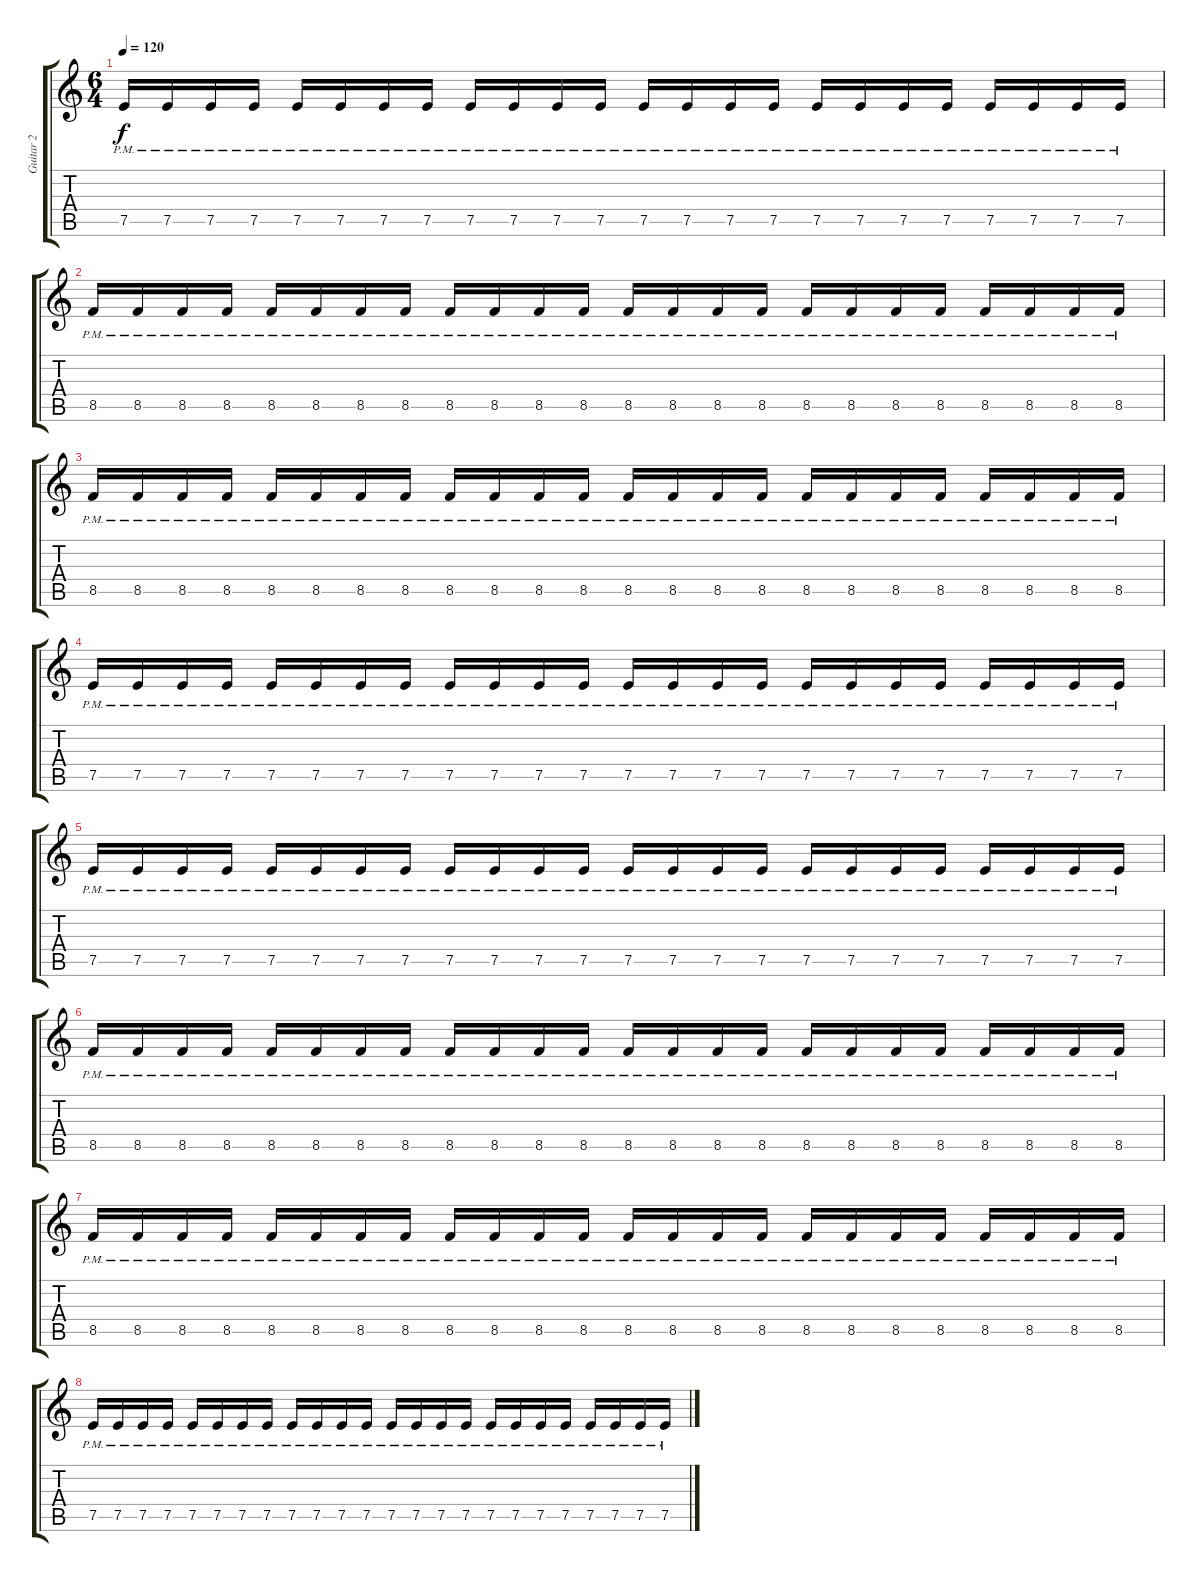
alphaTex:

\track ("Guitar 2" "Guitar 2") {instrument distortionguitar}
\staff {score tabs}
\tuning (E4 B3 G3 D3 A2 E2) {hide}
\ts (6 4)
\tempo 120
\clef g2
\ks c
7.5{pm}.16{dy f} 7.5{pm}.16 7.5{pm}.16 7.5{pm}.16 7.5{pm}.16 7.5{pm}.16 7.5{pm}.16 7.5{pm}.16 7.5{pm}.16 7.5{pm}.16 7.5{pm}.16 7.5{pm}.16 7.5{pm}.16 7.5{pm}.16 7.5{pm}.16 7.5{pm}.16 7.5{pm}.16 7.5{pm}.16 7.5{pm}.16 7.5{pm}.16 7.5{pm}.16 7.5{pm}.16 7.5{pm}.16 7.5{pm}.16 |
8.5{pm}.16 8.5{pm}.16 8.5{pm}.16 8.5{pm}.16 8.5{pm}.16 8.5{pm}.16 8.5{pm}.16 8.5{pm}.16 8.5{pm}.16 8.5{pm}.16 8.5{pm}.16 8.5{pm}.16 8.5{pm}.16 8.5{pm}.16 8.5{pm}.16 8.5{pm}.16 8.5{pm}.16 8.5{pm}.16 8.5{pm}.16 8.5{pm}.16 8.5{pm}.16 8.5{pm}.16 8.5{pm}.16 8.5{pm}.16 |
8.5{pm}.16 8.5{pm}.16 8.5{pm}.16 8.5{pm}.16 8.5{pm}.16 8.5{pm}.16 8.5{pm}.16 8.5{pm}.16 8.5{pm}.16 8.5{pm}.16 8.5{pm}.16 8.5{pm}.16 8.5{pm}.16 8.5{pm}.16 8.5{pm}.16 8.5{pm}.16 8.5{pm}.16 8.5{pm}.16 8.5{pm}.16 8.5{pm}.16 8.5{pm}.16 8.5{pm}.16 8.5{pm}.16 8.5{pm}.16 |
7.5{pm}.16 7.5{pm}.16 7.5{pm}.16 7.5{pm}.16 7.5{pm}.16 7.5{pm}.16 7.5{pm}.16 7.5{pm}.16 7.5{pm}.16 7.5{pm}.16 7.5{pm}.16 7.5{pm}.16 7.5{pm}.16 7.5{pm}.16 7.5{pm}.16 7.5{pm}.16 7.5{pm}.16 7.5{pm}.16 7.5{pm}.16 7.5{pm}.16 7.5{pm}.16 7.5{pm}.16 7.5{pm}.16 7.5{pm}.16 |
7.5{pm}.16 7.5{pm}.16 7.5{pm}.16 7.5{pm}.16 7.5{pm}.16 7.5{pm}.16 7.5{pm}.16 7.5{pm}.16 7.5{pm}.16 7.5{pm}.16 7.5{pm}.16 7.5{pm}.16 7.5{pm}.16 7.5{pm}.16 7.5{pm}.16 7.5{pm}.16 7.5{pm}.16 7.5{pm}.16 7.5{pm}.16 7.5{pm}.16 7.5{pm}.16 7.5{pm}.16 7.5{pm}.16 7.5{pm}.16 |
8.5{pm}.16 8.5{pm}.16 8.5{pm}.16 8.5{pm}.16 8.5{pm}.16 8.5{pm}.16 8.5{pm}.16 8.5{pm}.16 8.5{pm}.16 8.5{pm}.16 8.5{pm}.16 8.5{pm}.16 8.5{pm}.16 8.5{pm}.16 8.5{pm}.16 8.5{pm}.16 8.5{pm}.16 8.5{pm}.16 8.5{pm}.16 8.5{pm}.16 8.5{pm}.16 8.5{pm}.16 8.5{pm}.16 8.5{pm}.16 |
8.5{pm}.16 8.5{pm}.16 8.5{pm}.16 8.5{pm}.16 8.5{pm}.16 8.5{pm}.16 8.5{pm}.16 8.5{pm}.16 8.5{pm}.16 8.5{pm}.16 8.5{pm}.16 8.5{pm}.16 8.5{pm}.16 8.5{pm}.16 8.5{pm}.16 8.5{pm}.16 8.5{pm}.16 8.5{pm}.16 8.5{pm}.16 8.5{pm}.16 8.5{pm}.16 8.5{pm}.16 8.5{pm}.16 8.5{pm}.16 |
7.5{pm}.16 7.5{pm}.16 7.5{pm}.16 7.5{pm}.16 7.5{pm}.16 7.5{pm}.16 7.5{pm}.16 7.5{pm}.16 7.5{pm}.16 7.5{pm}.16 7.5{pm}.16 7.5{pm}.16 7.5{pm}.16 7.5{pm}.16 7.5{pm}.16 7.5{pm}.16 7.5{pm}.16 7.5{pm}.16 7.5{pm}.16 7.5{pm}.16 7.5{pm}.16 7.5{pm}.16 7.5{pm}.16 7.5{pm}.16
